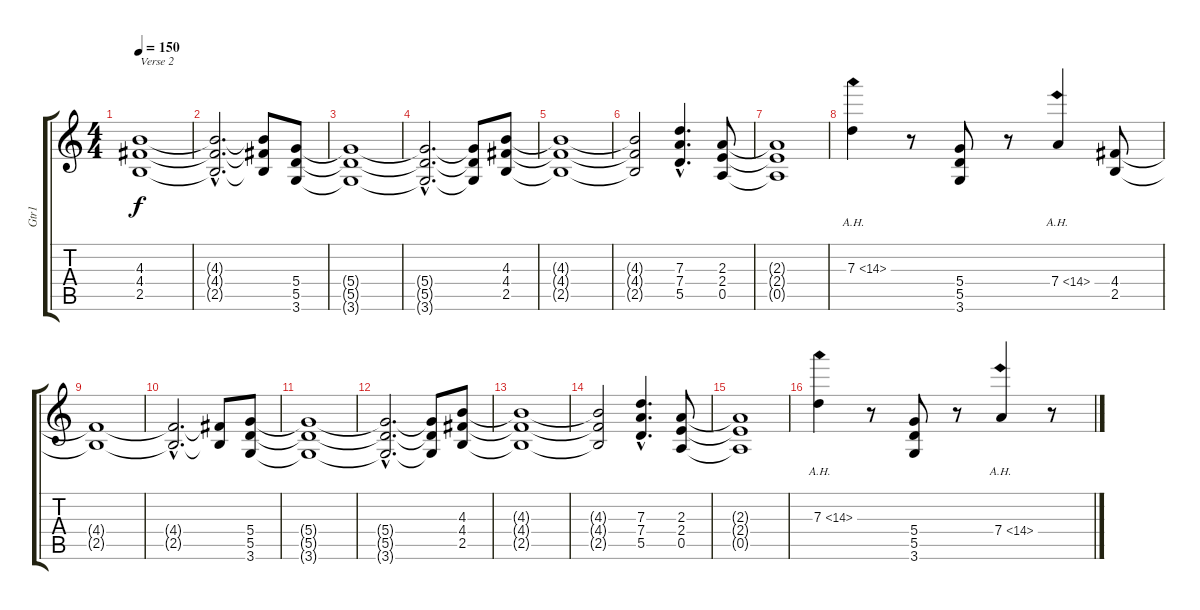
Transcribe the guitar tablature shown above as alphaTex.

\track ("Gtr1" "Gtr1") {instrument overdrivenguitar}
\staff {score tabs}
\tuning (E4 B3 G3 D3 A2 E2) {hide}
\ts (4 4)
\tempo 150
\clef g2
\ks c
(4.3 4.4 2.5).1{txt "Verse 2" dy f} |
(4.3{hac t} 4.4{hac t} 2.5{hac t}).2{d} (4.3{t} 4.4{t} 2.5{t}).8 (5.4 5.5 3.6).8 |
(5.4{t} 5.5{t} 3.6{t}).1 |
(5.4{hac t} 5.5{hac t} 3.6{hac t}).2{d} (5.4{t} 5.5{t} 3.6{t}).8 (4.3 4.4 2.5).8 |
(4.3{t} 4.4{t} 2.5{t}).1 |
(4.3{t} 4.4{t} 2.5{t}).2 (7.3{hac} 7.4{hac} 5.5{hac}).4{d} (2.3 2.4 0.5).8 |
(2.3{t} 2.4{t} 0.5{t}).1 |
7.3{ah 7}.4 r.8 (5.4 5.5 3.6).8 r.8 7.4{ah 7}.4 (4.4 2.5).8 |
(4.4{t} 2.5{t}).1 |
(4.4{hac t} 2.5{hac t}).2{d} (4.4{t} 2.5{t}).8 (5.4 5.5 3.6).8 |
(5.4{t} 5.5{t} 3.6{t}).1 |
(5.4{hac t} 5.5{hac t} 3.6{hac t}).2{d} (5.4{t} 5.5{t} 3.6{t}).8 (4.3 4.4 2.5).8 |
(4.3{t} 4.4{t} 2.5{t}).1 |
(4.3{t} 4.4{t} 2.5{t}).2 (7.3{hac} 7.4{hac} 5.5{hac}).4{d} (2.3 2.4 0.5).8 |
(2.3{t} 2.4{t} 0.5{t}).1 |
7.3{ah 7}.4 r.8 (5.4 5.5 3.6).8 r.8 7.4{ah 7}.4 r.8
